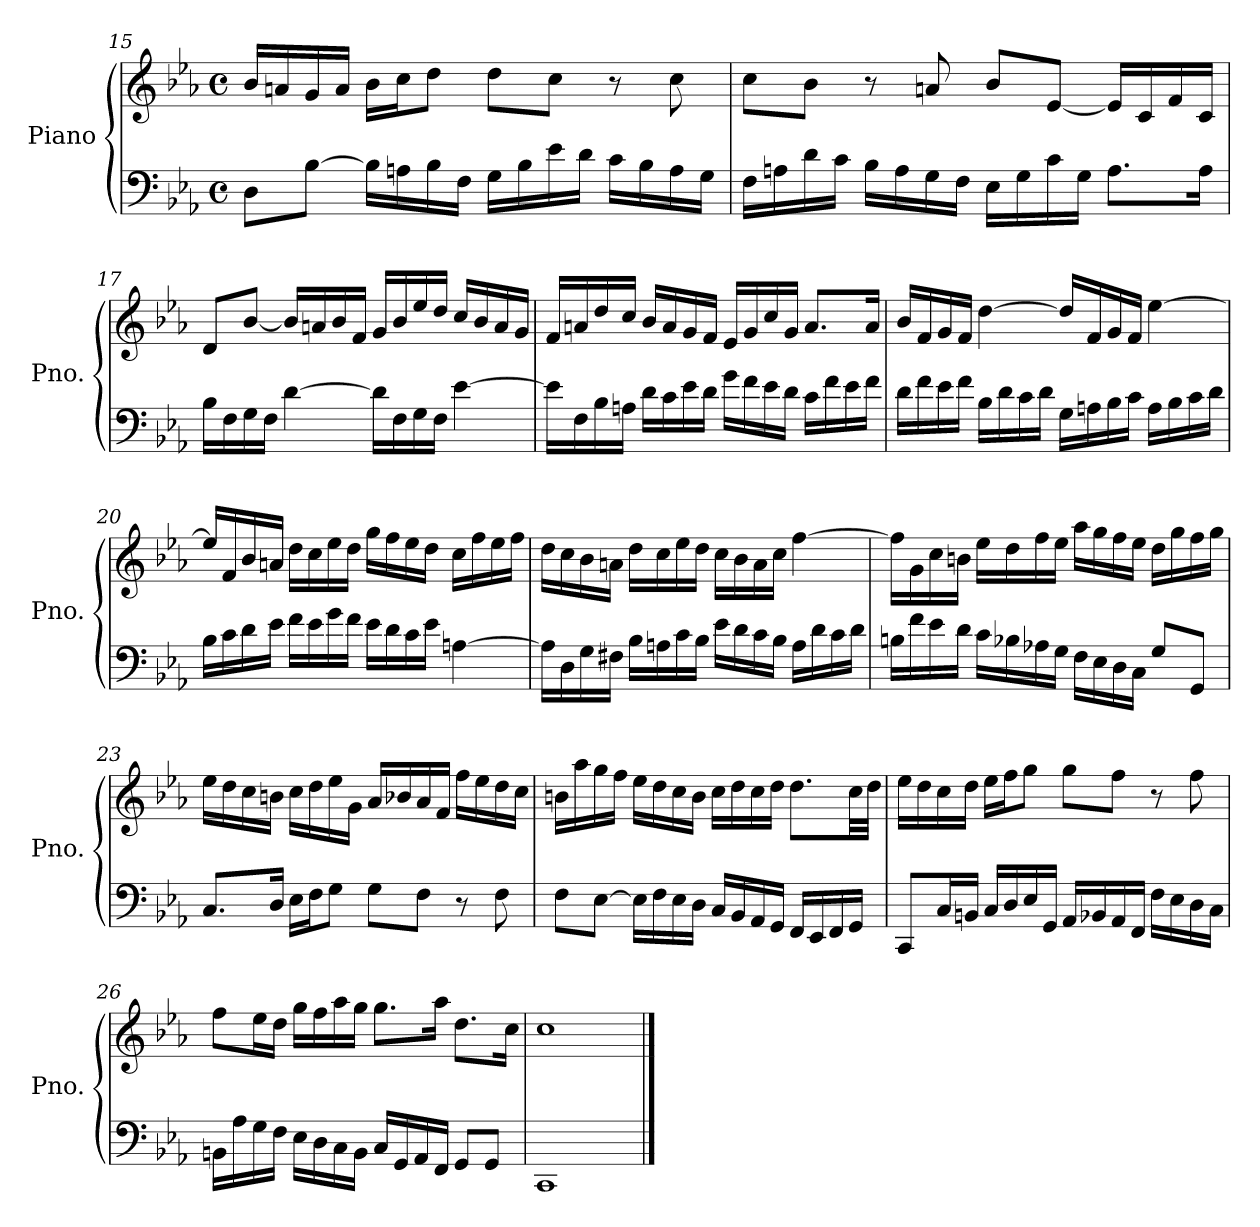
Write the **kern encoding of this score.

**kern	**kern
*part1	*part1
*staff2	*staff1
*I"Piano	*
*I'Pno.	*
*clefF4	*clefG2
*k[b-e-a-]	*k[b-e-a-]
*M4/4	*M4/4
*met(c)	*met(c)
=15	=15
8D\L	16b-/LL
.	16an/
[8B-\J	16g/
.	16a/JJ
16B-\LL]	16b-\LL
16An\	16cc\J
16B-\	8dd\J
16F\JJ	.
16G\LL	8dd\L
16B-\	.
16e-\	8cc\J
16d\JJ	.
16c\LL	8r
16B-\	.
16A\	8cc\
16G\JJ	.
=16	=16
16F\LL	8cc\L
16An\	.
16d\	8b-\J
16c\JJ	.
16B-\LL	8r
16A\	.
16G\	8an/
16F\JJ	.
16E-\LL	8b-/L
16G\	.
16c\	[8e-/J
16G\JJ	.
8.A\L	16e-/LL]
.	16c/
.	16f/
16A\Jk	16c/JJ
=17	=17
16B-\LL	8d/L
16F\	.
16G\	[8b-/J
16F\JJ	.
[4d\	16b-/LL]
.	16an/
.	16b-/
.	16f/JJ
16d\LL]	16g/LL
16F\	16b-/
16G\	16ee-/
16F\JJ	16dd/JJ
[4e-\	16cc/LL
.	16b-/
.	16a/
.	16g/JJ
=18	=18
16e-\LL]	16f/LL
16F\	16an/
16B-\	16dd/
16An\JJ	16cc/JJ
16d\LL	16b-/LL
16c\	16a/
16e-\	16g/
16d\JJ	16f/JJ
16g\LL	16e-/LL
16f\	16g/
16e-\	16cc/
16d\JJ	16g/JJ
16c\LL	8.a/L
16f\	.
16e-\	.
16f\JJ	16a/Jk
=19	=19
16d\LL	16b-/LL
16f\	16f/
16e-\	16g/
16f\JJ	16f/JJ
16B-\LL	[4dd\
16d\	.
16c\	.
16d\JJ	.
16G\LL	16dd/LL]
16An\	16f/
16B-\	16g/
16c\JJ	16f/JJ
16A\LL	[4ee-\
16B-\	.
16c\	.
16d\JJ	.
=20	=20
16B-\LL	16ee-/LL]
16c\	16f/
16d\	16b-/
16e-\JJ	16an/JJ
16f\LL	16dd\LL
16e-\	16cc\
16g\	16ee-\
16f\JJ	16dd\JJ
16e-\LL	16gg\LL
16d\	16ff\
16c\	16ee-\
16e-\JJ	16dd\JJ
[4An\	16cc\LL
.	16ff\
.	16ee-\
.	16ff\JJ
=21	=21
16A\LL]	16dd\LL
16D\	16cc\
16G\	16b-\
16F#X\JJ	16an\JJ
16B-\LL	16dd\LL
16An\	16cc\
16c\	16ee-\
16B-\JJ	16dd\JJ
16e-\LL	16cc\LL
16d\	16b-\
16c\	16a\
16B-\JJ	16cc\JJ
16A\LL	[4ff\
16d\	.
16c\	.
16d\JJ	.
=22	=22
16Bn\LL	16ff\LL]
16f\	16g\
16e-\	16cc\
16d\JJ	16bn\JJ
16c\LL	16ee-\LL
16B-X\	16dd\
16A-X\	16ff\
16G\JJ	16ee-\JJ
16F\LL	16aa-\LL
16E-\	16gg\
16D\	16ff\
16C\JJ	16ee-\JJ
8G/L	16dd\LL
.	16gg\
8GG/J	16ff\
.	16gg\JJ
=23	=23
8.C/L	16ee-\LL
.	16dd\
.	16cc\
16D/Jk	16bn\JJ
16E-\LL	16cc\LL
16F\J	16dd\
8G\J	16ee-\
.	16g\JJ
8G\L	16a-/LL
.	16b-X/
8F\J	16a-/
.	16f/JJ
8r	16ff\LL
.	16ee-\
8F\	16dd\
.	16cc\JJ
=24	=24
8F\L	16bn\LL
.	16aa-\
[8E-\J	16gg\
.	16ff\JJ
16E-\LL]	16ee-\LL
16F\	16dd\
16E-\	16cc\
16D\JJ	16b\JJ
16C/LL	16cc\LL
16BB-/	16dd\
16AA-/	16cc\
16GG/JJ	16dd\JJ
16FF/LL	8.dd\L
16EE-/	.
16FF/	.
16GG/JJ	32cc\LL
.	32dd\JJJ
=25	=25
8CC/L	16ee-\LL
.	16dd\
16C/L	16cc\
16BBn/JJ	16dd\JJ
16C/LL	16ee-\LL
16D/	16ff\J
16E-/	8gg\J
16GG/JJ	.
16AA-/LL	8gg\L
16BB-X/	.
16AA-/	8ff\J
16FF/JJ	.
16F\LL	8r
16E-\	.
16D\	8ff\
16C\JJ	.
=26	=26
16BBn\LL	8ff\L
16A-\	.
16G\	16ee-\L
16F\JJ	16dd\JJ
16E-\LL	16gg\LL
16D\	16ff\
16C\	16aa-\
16BB\JJ	16gg\JJ
16C/LL	8.gg\L
16GG/	.
16AA-/	.
16FF/JJ	16aa-\Jk
8GG/L	8.dd\L
8GG/J	.
.	16cc\Jk
=27	=27
1CC	1cc
==	==
*-	*-
